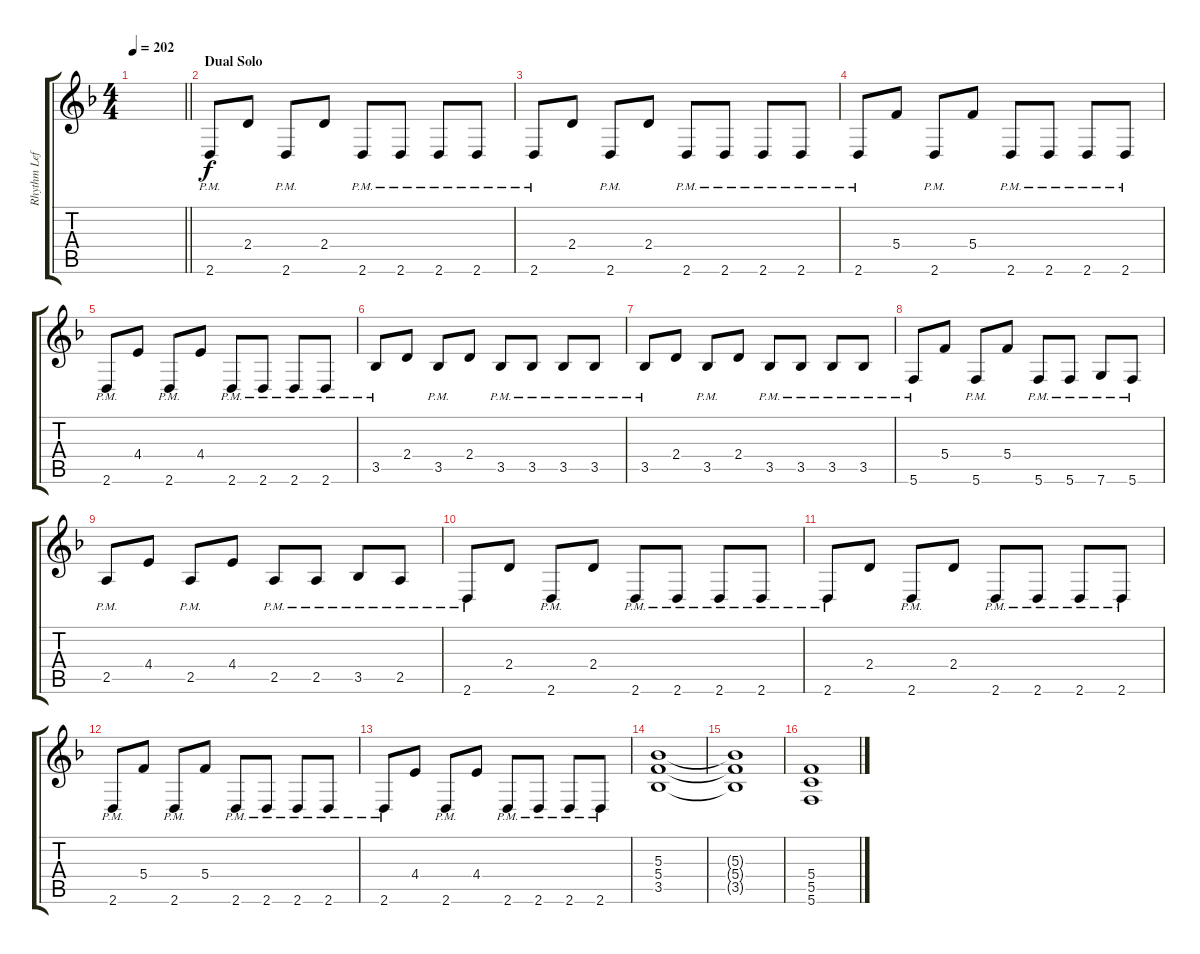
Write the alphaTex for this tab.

\track ("Rhythm Left" "Rhythm Lef") {instrument distortionguitar}
\staff {score tabs}
\tuning (D4 A3 F3 C3 G2 C2) {hide}
\ts (4 4)
\tempo 202
\clef g2
\barLineRight lightlight
\ks f
|
\section ("" "Dual Solo")
2.6{pm}.8 2.4.8 2.6{pm}.8 2.4.8 2.6{pm}.8 2.6{pm}.8 2.6{pm}.8 2.6{pm}.8 |
2.6{pm}.8 2.4.8 2.6{pm}.8 2.4.8 2.6{pm}.8 2.6{pm}.8 2.6{pm}.8 2.6{pm}.8 |
2.6{pm}.8 5.4.8 2.6{pm}.8 5.4.8 2.6{pm}.8 2.6{pm}.8 2.6{pm}.8 2.6{pm}.8 |
2.6{pm}.8 4.4.8 2.6{pm}.8 4.4.8 2.6{pm}.8 2.6{pm}.8 2.6{pm}.8 2.6{pm}.8 |
3.5{pm}.8 2.4.8 3.5{pm}.8 2.4.8 3.5{pm}.8 3.5{pm}.8 3.5{pm}.8 3.5{pm}.8 |
3.5{pm}.8 2.4.8 3.5{pm}.8 2.4.8 3.5{pm}.8 3.5{pm}.8 3.5{pm}.8 3.5{pm}.8 |
5.6{pm}.8 5.4.8 5.6{pm}.8 5.4.8 5.6{pm}.8 5.6{pm}.8 7.6{pm}.8 5.6{pm}.8 |
2.5{pm}.8 4.4.8 2.5{pm}.8 4.4.8 2.5{pm}.8 2.5{pm}.8 3.5{pm}.8 2.5{pm}.8 |
2.6{pm}.8 2.4.8 2.6{pm}.8 2.4.8 2.6{pm}.8 2.6{pm}.8 2.6{pm}.8 2.6{pm}.8 |
2.6{pm}.8 2.4.8 2.6{pm}.8 2.4.8 2.6{pm}.8 2.6{pm}.8 2.6{pm}.8 2.6{pm}.8 |
2.6{pm}.8 5.4.8 2.6{pm}.8 5.4.8 2.6{pm}.8 2.6{pm}.8 2.6{pm}.8 2.6{pm}.8 |
2.6{pm}.8 4.4.8 2.6{pm}.8 4.4.8 2.6{pm}.8 2.6{pm}.8 2.6{pm}.8 2.6{pm}.8 |
(5.3 5.4 3.5).1 |
(5.3{t} 5.4{t} 3.5{t}).1 |
(5.4 5.5 5.6).1
